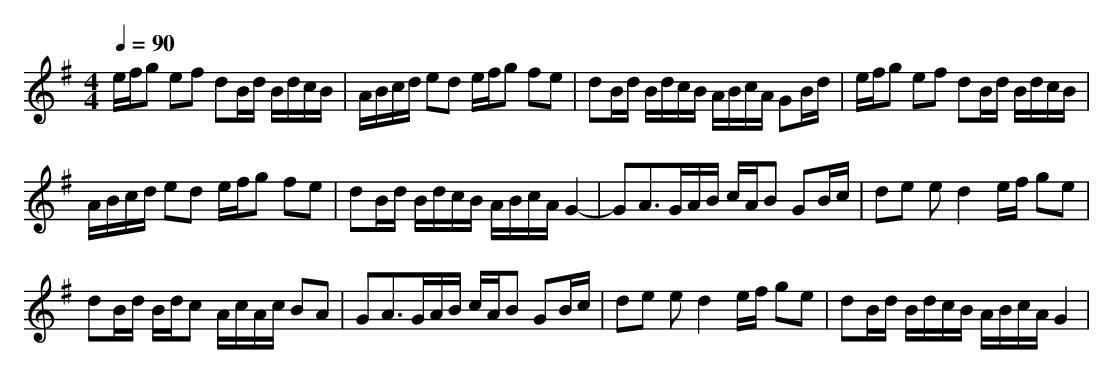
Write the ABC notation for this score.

X:1
T:
M: 4/4
L: 1/8
Q:1/4=90
K:G % 1 sharps
e/2f/2g ef dB/2d/2 B/2d/2c/2B/2|A/2B/2c/2d/2 ed e/2f/2g fe|dB/2d/2 B/2d/2c/2B/2 A/2B/2c/2A/2 GB/2d/2|e/2f/2g ef dB/2d/2 B/2d/2c/2B/2|
A/2B/2c/2d/2 ed e/2f/2g fe|dB/2d/2 B/2d/2c/2B/2 A/2B/2c/2A/2 G2-|GA3/2G/2A/2B/2 c/2A/2B GB/2c/2|de ed2e/2f/2 ge|
dB/2d/2 B/2d/2c A/2c/2A/2c/2 BA|GA3/2G/2A/2B/2 c/2A/2B GB/2c/2|de ed2e/2f/2 ge|dB/2d/2 B/2d/2c/2B/2 A/2B/2c/2A/2 G2|
